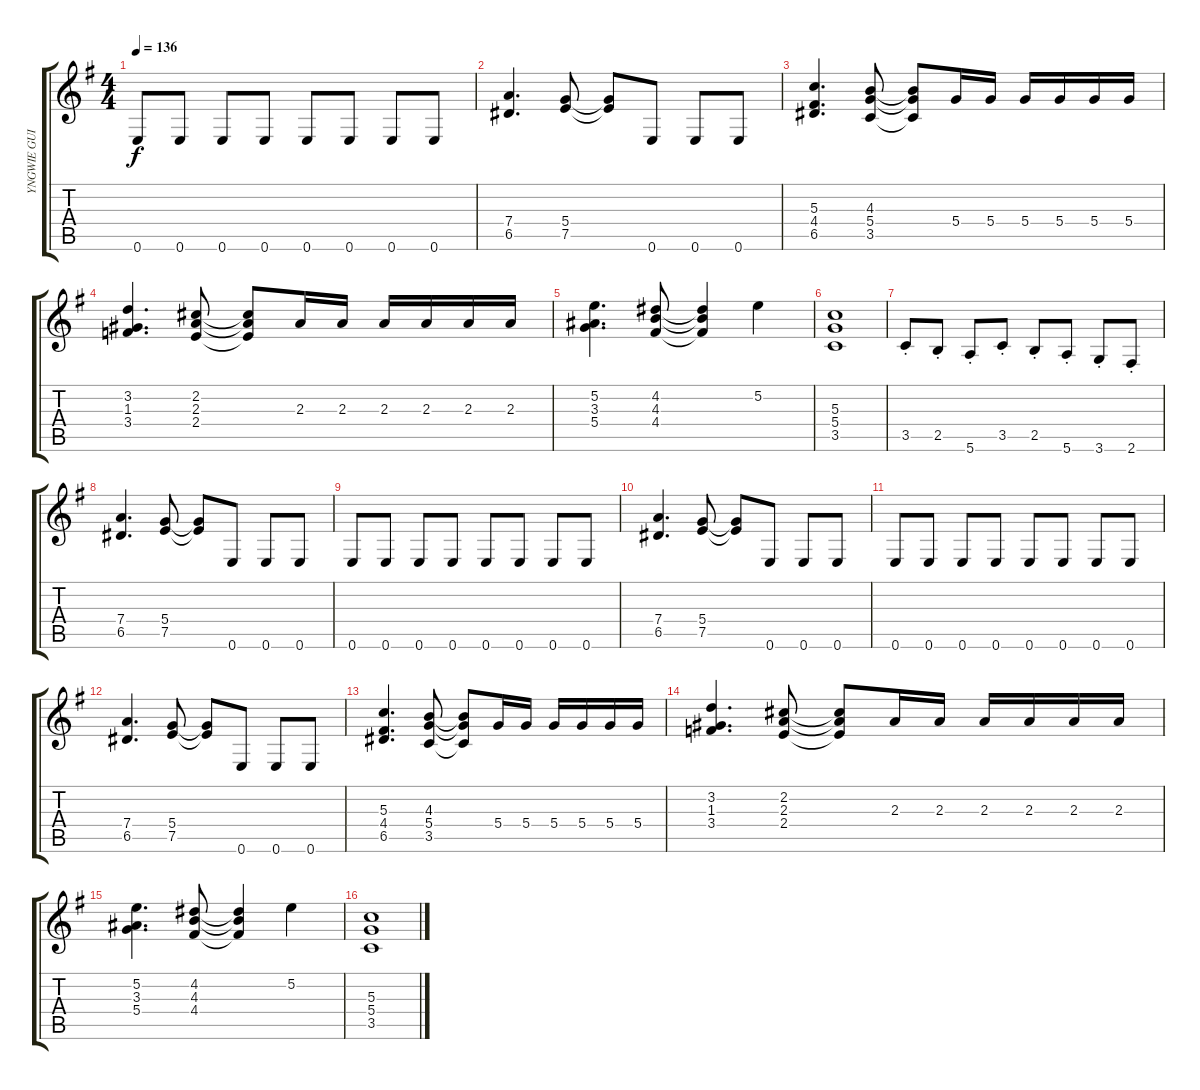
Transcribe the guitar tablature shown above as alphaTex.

\track ("YNGWIE GUITAR 1" "YNGWIE GUI") {instrument overdrivenguitar}
\staff {score tabs}
\tuning (E4 B3 G3 D3 A2 E2) {hide}
\ts (4 4)
\tempo 136
\clef g2
\ks eminor
0.6.8{dy f} 0.6.8 0.6.8 0.6.8 0.6.8 0.6.8 0.6.8 0.6.8 |
(7.4 6.5).4{d} (5.4 7.5).8 (5.4{t} 7.5{t}).8 0.6.8 0.6.8 0.6.8 |
(5.3 4.4 6.5).4{d} (4.3 5.4 3.5).8 (4.3{t} 5.4{t} 3.5{t}).8 5.4.16 5.4.16 5.4.16 5.4.16 5.4.16 5.4.16 |
(3.2 1.3 3.4).4{d} (2.2 2.3 2.4).8 (2.2{t} 2.3{t} 2.4{t}).8 2.3.16 2.3.16 2.3.16 2.3.16 2.3.16 2.3.16 |
(5.2 3.3 5.4).4{d} (4.2 4.3 4.4).8 (4.2{t} 4.3{t} 4.4{t}).4 5.2.4 |
(5.3 5.4 3.5).1 |
3.5{st}.8 2.5{st}.8 5.6{st}.8 3.5{st}.8 2.5{st}.8 5.6{st}.8 3.6{st}.8 2.6{st}.8 |
(7.4 6.5).4{d} (5.4 7.5).8 (5.4{t} 7.5{t}).8 0.6.8 0.6.8 0.6.8 |
0.6.8 0.6.8 0.6.8 0.6.8 0.6.8 0.6.8 0.6.8 0.6.8 |
(7.4 6.5).4{d} (5.4 7.5).8 (5.4{t} 7.5{t}).8 0.6.8 0.6.8 0.6.8 |
0.6.8 0.6.8 0.6.8 0.6.8 0.6.8 0.6.8 0.6.8 0.6.8 |
(7.4 6.5).4{d} (5.4 7.5).8 (5.4{t} 7.5{t}).8 0.6.8 0.6.8 0.6.8 |
(5.3 4.4 6.5).4{d} (4.3 5.4 3.5).8 (4.3{t} 5.4{t} 3.5{t}).8 5.4.16 5.4.16 5.4.16 5.4.16 5.4.16 5.4.16 |
(3.2 1.3 3.4).4{d} (2.2 2.3 2.4).8 (2.2{t} 2.3{t} 2.4{t}).8 2.3.16 2.3.16 2.3.16 2.3.16 2.3.16 2.3.16 |
(5.2 3.3 5.4).4{d} (4.2 4.3 4.4).8 (4.2{t} 4.3{t} 4.4{t}).4 5.2.4 |
(5.3 5.4 3.5).1
